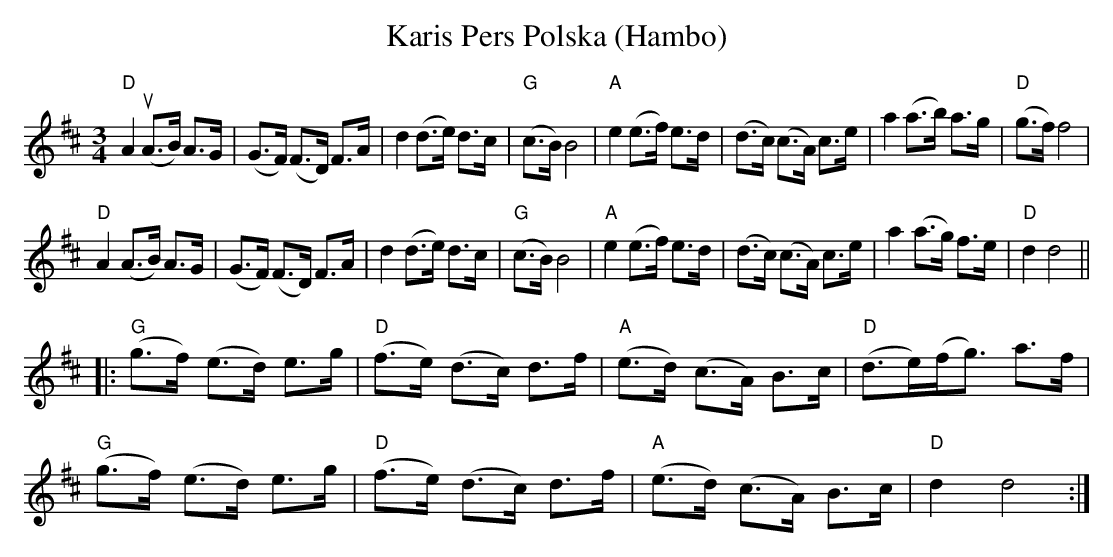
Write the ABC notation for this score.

X:1
T:Karis Pers Polska (Hambo)
M:3/4
L:1/8
K:D
"D"A2(uA>B) A>G|(G>F) (F>D) F>A|d2(d>e) d>c|"G"(c>B)B4|\
"A"e2(e>f)  e>d|(d>c) (c>A) c>e|a2(a>b) a>g|"D"(g>f)f4|
"D"A2(A>B) A>G|(G>F) (F>D) F>A|d2(d>e) d>c|"G"(c>B)B4|\
"A"e2(e>f)  e>d|(d>c) (c>A) c>e|a2(a>g) f>e|"D"d2d4||
|:"G"(g>f) (e>d) e>g|"D"(f>e) (d>c) d>f|"A"(e>d) (c>A) B>c|"D"(d>e)(f<g) a>f|
"G"(g>f) (e>d) e>g|"D"(f>e) (d>c) d>f|"A"(e>d) (c>A) B>c|"D"d2d4:|
